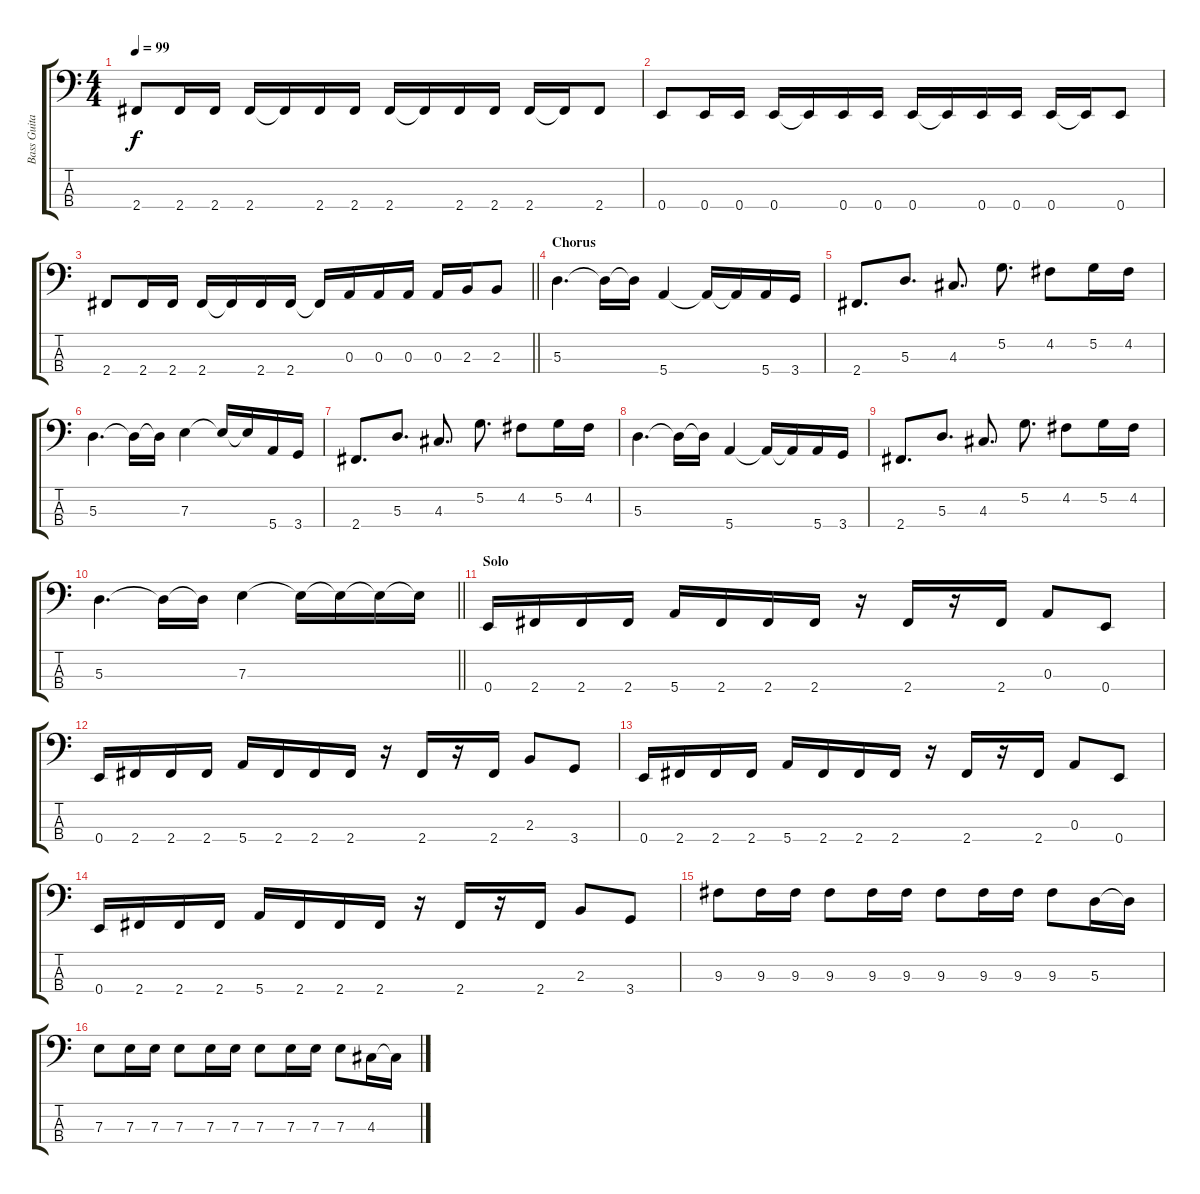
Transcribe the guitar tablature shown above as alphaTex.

\track ("Bass Guitar" "Bass Guita") {instrument electricbassfinger}
\staff {score tabs}
\tuning (G2 D2 A1 E1) {hide}
\ts (4 4)
\tempo 99
\clef f4
\ks c
2.4.8{dy f} 2.4.16 2.4.16 2.4.16 2.4{t}.16 2.4.16 2.4.16 2.4.16 2.4{t}.16 2.4.16 2.4.16 2.4.16 2.4{t}.16 2.4.8 |
0.4.8 0.4.16 0.4.16 0.4.16 0.4{t}.16 0.4.16 0.4.16 0.4.16 0.4{t}.16 0.4.16 0.4.16 0.4.16 0.4{t}.16 0.4.8 |
\barLineRight lightlight
2.4.8 2.4.16 2.4.16 2.4.16 2.4{t}.16 2.4.16 2.4.16 2.4{t}.16 0.3.16 0.3.16 0.3.16 0.3.16 2.3.16 2.3.8 |
\section ("" "Chorus")
5.3.4{d} 5.3{t}.16 5.3{t}.16 5.4.4 5.4{t}.16 5.4{t}.16 5.4.16 3.4.16 |
2.4.8{d} 5.3.8{d} 4.3.8{d} 5.2.8{d} 4.2.8 5.2.16 4.2.16 |
5.3.4{d} 5.3{t}.16 5.3{t}.16 7.3.4 7.3{t}.16 7.3{t}.16 5.4.16 3.4.16 |
2.4.8{d} 5.3.8{d} 4.3.8{d} 5.2.8{d} 4.2.8 5.2.16 4.2.16 |
5.3.4{d} 5.3{t}.16 5.3{t}.16 5.4.4 5.4{t}.16 5.4{t}.16 5.4.16 3.4.16 |
2.4.8{d} 5.3.8{d} 4.3.8{d} 5.2.8{d} 4.2.8 5.2.16 4.2.16 |
\barLineRight lightlight
5.3.4{d} 5.3{t}.16 5.3{t}.16 7.3.4 7.3{t}.16 7.3{t}.16 7.3{t}.16 7.3{t}.16 |
\section ("" "Solo")
0.4.16 2.4.16 2.4.16 2.4.16 5.4.16 2.4.16 2.4.16 2.4.16 r.16 2.4.16 r.16 2.4.16 0.3.8 0.4.8 |
0.4.16 2.4.16 2.4.16 2.4.16 5.4.16 2.4.16 2.4.16 2.4.16 r.16 2.4.16 r.16 2.4.16 2.3.8 3.4.8 |
0.4.16 2.4.16 2.4.16 2.4.16 5.4.16 2.4.16 2.4.16 2.4.16 r.16 2.4.16 r.16 2.4.16 0.3.8 0.4.8 |
0.4.16 2.4.16 2.4.16 2.4.16 5.4.16 2.4.16 2.4.16 2.4.16 r.16 2.4.16 r.16 2.4.16 2.3.8 3.4.8 |
9.3.8 9.3.16 9.3.16 9.3.8 9.3.16 9.3.16 9.3.8 9.3.16 9.3.16 9.3.8 5.3.16 5.3{t}.16 |
7.3.8 7.3.16 7.3.16 7.3.8 7.3.16 7.3.16 7.3.8 7.3.16 7.3.16 7.3.8 4.3.16 4.3{t}.16
